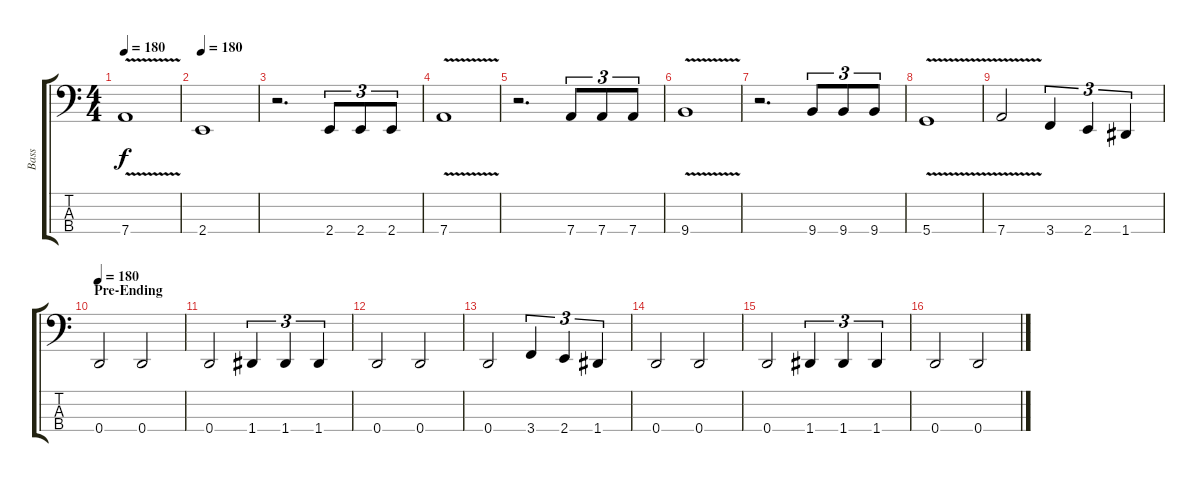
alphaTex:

\track ("Bass" "Bass") {instrument electricbasspick}
\staff {score tabs}
\tuning (F2 C2 G1 D1) {hide}
\ts (4 4)
\tempo 180
\clef f4
\ks c
7.4{v}.1{dy f} |
\tempo 180
2.4.1 |
r.2{d} 2.4.8{tu (3 2)} 2.4.8{tu (3 2)} 2.4.8{tu (3 2)} |
7.4{v}.1 |
r.2{d} 7.4.8{tu (3 2)} 7.4.8{tu (3 2)} 7.4.8{tu (3 2)} |
9.4{v}.1 |
r.2{d} 9.4.8{tu (3 2)} 9.4.8{tu (3 2)} 9.4.8{tu (3 2)} |
5.4{v}.1 |
7.4{v}.2 3.4.4{tu (3 2)} 2.4.4{tu (3 2)} 1.4.4{tu (3 2)} |
\section ("" "Pre-Ending")
\tempo 180
0.4.2 0.4.2 |
0.4.2 1.4.4{tu (3 2)} 1.4.4{tu (3 2)} 1.4.4{tu (3 2)} |
0.4.2 0.4.2 |
0.4.2 3.4.4{tu (3 2)} 2.4.4{tu (3 2)} 1.4.4{tu (3 2)} |
0.4.2 0.4.2 |
0.4.2 1.4.4{tu (3 2)} 1.4.4{tu (3 2)} 1.4.4{tu (3 2)} |
0.4.2 0.4.2
